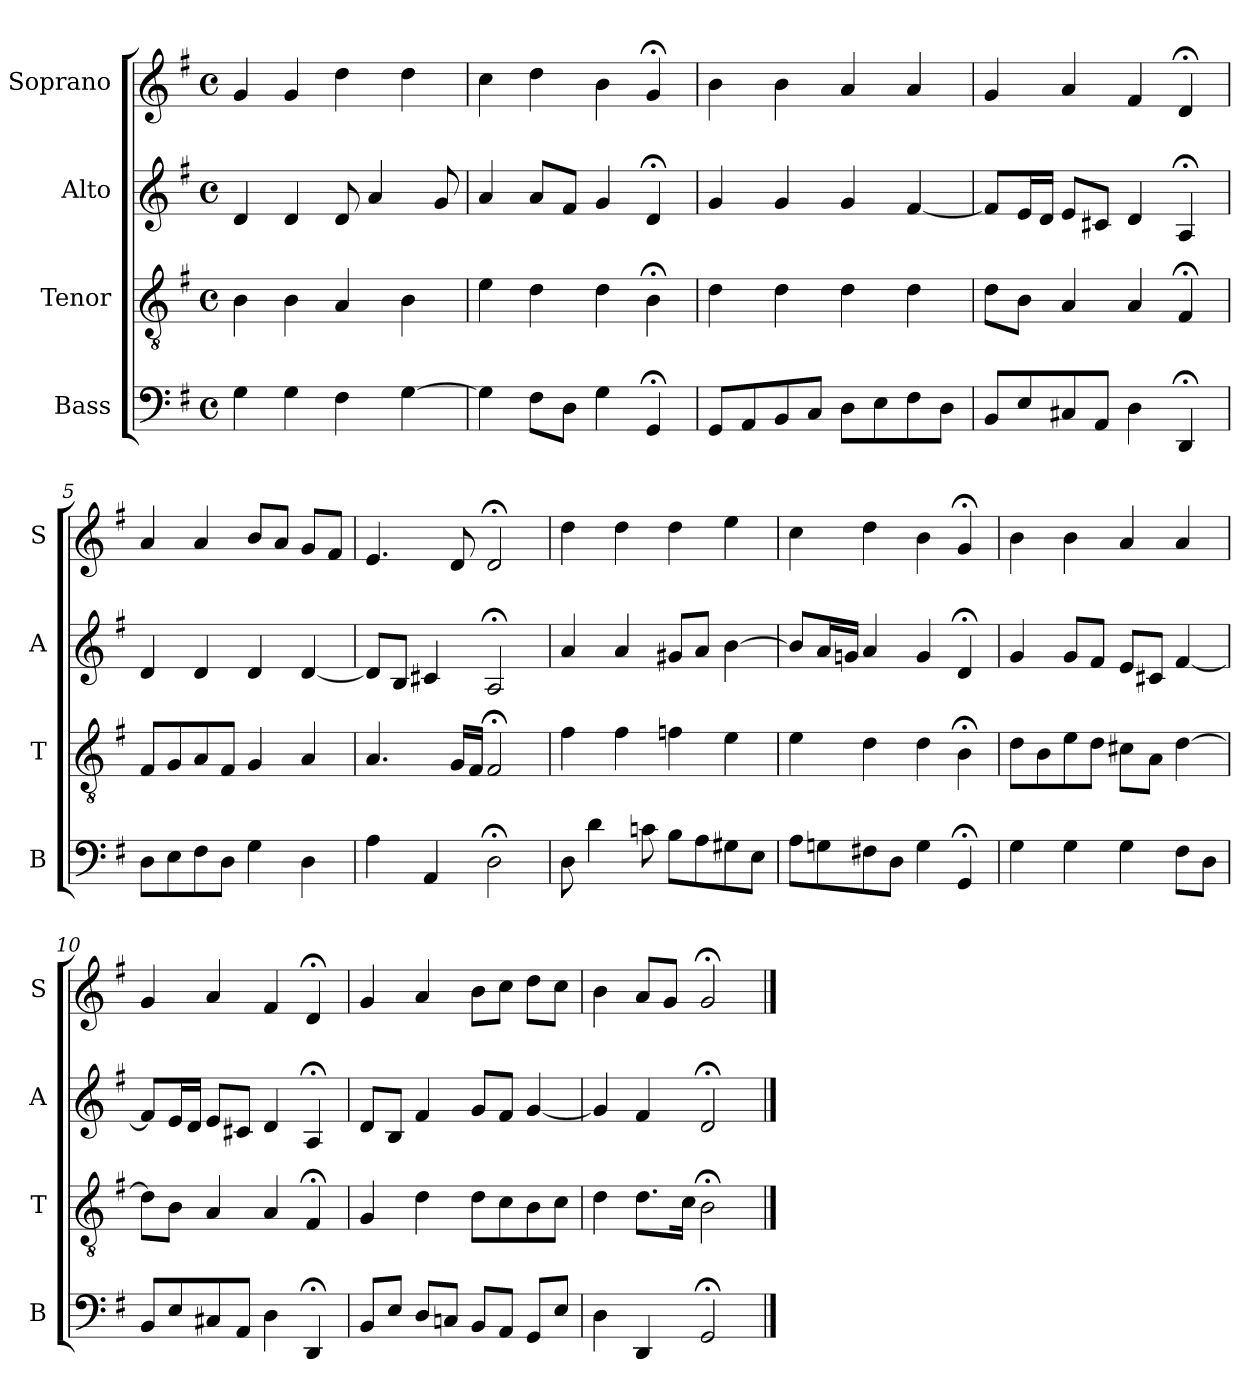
**kern	**kern	**kern	**kern
*part4	*part3	*part2	*part1
*staff4	*staff3	*staff2	*staff1
*I"Bass	*I"Tenor	*I"Alto	*I"Soprano
*I'B	*I'T	*I'A	*I'S
*clefF4	*clefGv2	*clefG2	*clefG2
*k[f#]	*k[f#]	*k[f#]	*k[f#]
*G:	*G:	*G:	*G:
*M4/4	*M4/4	*M4/4	*M4/4
*met(c)	*met(c)	*met(c)	*met(c)
*MM100	*MM100	*MM100	*MM100
=1	=1	=1	=1
4G	4B	4d	4g
4G	4B	4d	4g
4F#	4A	8d	4dd
.	.	4a	.
[4G	4B	.	4dd
.	.	8g	.
=2	=2	=2	=2
4G]	4e	4a	4cc
8F#L	4d	8aL	4dd
8DJ	.	8f#J	.
4G	4d	4g	4b
4GG;<	4B;<	4d;<	4g;<
=3	=3	=3	=3
8GGL	4d	4g	4b
8AA	.	.	.
8BB	4d	4g	4b
8CJ	.	.	.
8DL	4d	4g	4a
8E	.	.	.
8F#	4d	[4f#	4a
8DJ	.	.	.
=4	=4	=4	=4
8BBL	8dL	8f#L]	4g
8E	8BJ	16eL	.
.	.	16dJJ	.
8C#X	4A	8eL	4a
8AAJ	.	8c#XJ	.
4D	4A	4d	4f#
4DD;<	4F#;<	4A;<i	4d;<i
=5	=5	=5	=5
8DL	8F#L	4di	4ai
8E	8G	.	.
8F#	8A	4d	4a
8DJ	8F#J	.	.
4G	4G	4d	8bL
.	.	.	8aJ
4D	4A	[4d	8gL
.	.	.	8f#J
=6	=6	=6	=6
4A	4.A	8dL]	4.e
.	.	8BJ	.
4AA	.	4c#X	.
.	16GLL	.	8d
.	16F#JJ	.	.
2D;<	2F#;<	2A;<	2d;<
=7	=7	=7	=7
8D	4f#	4a	4dd
4d	.	.	.
.	4f#	4a	4dd
8cn	.	.	.
8BL	4fn	8g#XL	4dd
8A	.	8aJ	.
8G#X	4e	[4b	4ee
8EJ	.	.	.
=8	=8	=8	=8
8AL	4e	8bL]	4cc
8Gn	.	16aL	.
.	.	16gnJJ	.
8F#X	4d	4a	4dd
8DJ	.	.	.
4G	4d	4g	4b
4GG;<	4B;<	4d;<	4g;<
=9	=9	=9	=9
4G	8dL	4g	4b
.	8B	.	.
4G	8e	8gL	4b
.	8dJ	8f#J	.
4G	8c#XL	8eL	4a
.	8AJ	8c#XJ	.
8F#L	[4d	[4f#	4a
8DJ	.	.	.
=10	=10	=10	=10
8BBL	8dL]	8f#L]	4g
8E	8BJ	16eL	.
.	.	16dJJ	.
8C#X	4A	8eL	4a
8AAJ	.	8c#XJ	.
4D	4A	4d	4f#
4DD;<	4F#;<i	4A;<i	4d;<
=11	=11	=11	=11
8BBL	4Gi	8diL	4g
8EJ	.	8BJ	.
8DL	4d	4f#	4a
8CnJ	.	.	.
8BBL	8dL	8gL	8bL
8AAJ	8c	8f#iJ	8cciJ
8GGL	8B	[4gi	8ddiL
8EJ	8cJ	.	8ccJ
=12	=12	=12	=12
4D	4d	4gi]	4b
4DD	8.dL	4f#	8aL
.	.	.	8gJ
.	16cJk	.	.
2GG;<	2B;<	2d;<	2g;<
==	==	==	==
*-	*-	*-	*-
